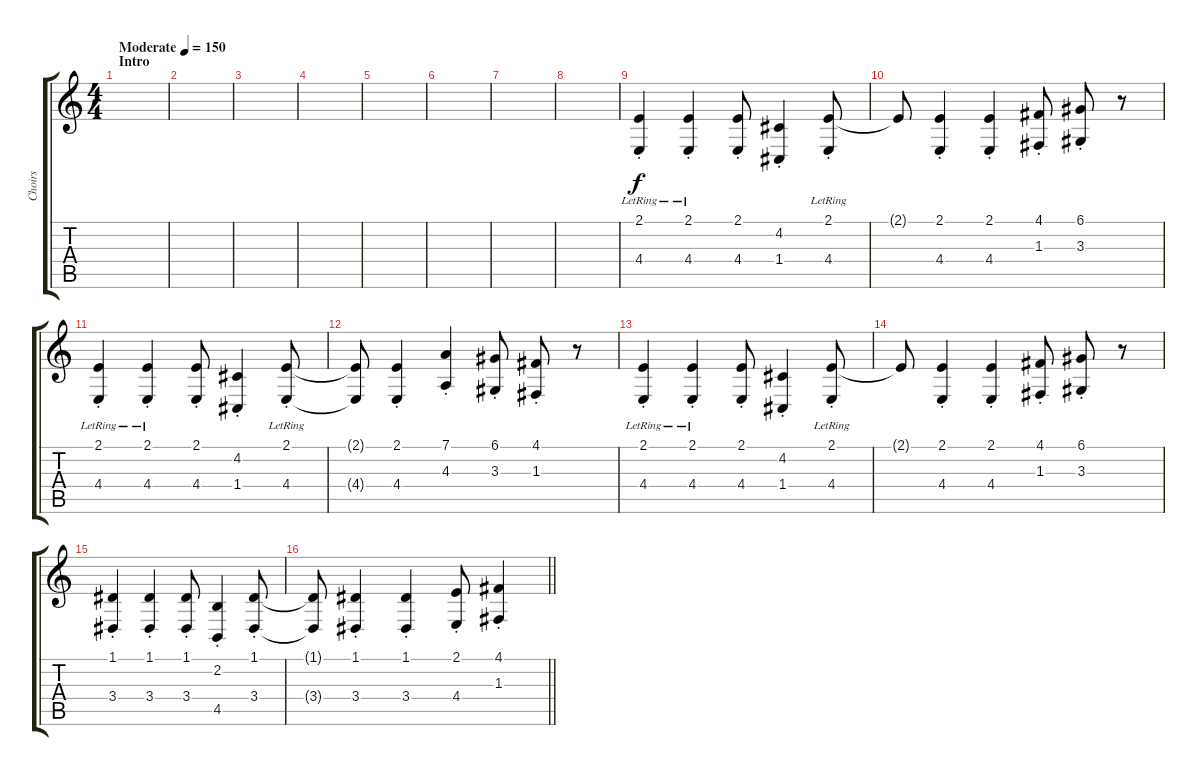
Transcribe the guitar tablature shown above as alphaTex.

\track ("Choirs" "Choirs") {instrument choiraahs}
\staff {score tabs}
\tuning (D4 A3 F3 C3 G2 C2) {hide}
\ts (4 4)
\section ("" "Intro")
\tempo (150 "Moderate")
\clef g2
\ks c
|
|
|
|
|
|
|
|
(2.1{st lr} 4.4).4 (2.1{st lr} 4.4).4 (2.1{st} 4.4).8 (4.2{st} 1.4).4 (2.1{st lr} 4.4).8 |
2.1{t}.8 (2.1{st} 4.4).4 (2.1{st} 4.4).4 (4.1{st} 1.3).8 (6.1{st} 3.3).8 r.8 |
(2.1{st lr} 4.4).4 (2.1{st lr} 4.4).4 (2.1{st} 4.4).8 (4.2{st} 1.4).4 (2.1{st lr} 4.4).8 |
(2.1{t} 4.4{t}).8 (2.1{st} 4.4).4 (7.1{st} 4.3).4 (6.1{st} 3.3).8 (4.1{st} 1.3).8 r.8 |
(2.1{st lr} 4.4).4 (2.1{st lr} 4.4).4 (2.1{st} 4.4).8 (4.2{st} 1.4).4 (2.1{st lr} 4.4).8 |
2.1{t}.8 (2.1{st} 4.4).4 (2.1{st} 4.4).4 (4.1{st} 1.3).8 (6.1{st} 3.3).8 r.8 |
(1.1{st} 3.4).4 (1.1{st} 3.4).4 (1.1{st} 3.4).8 (2.2{st} 4.5).4 (1.1{st} 3.4).8 |
\barLineRight lightlight
(1.1{t} 3.4{t}).8 (1.1{st} 3.4).4 (1.1{st} 3.4).4 (2.1{st} 4.4).8 (4.1{st} 1.3).4
